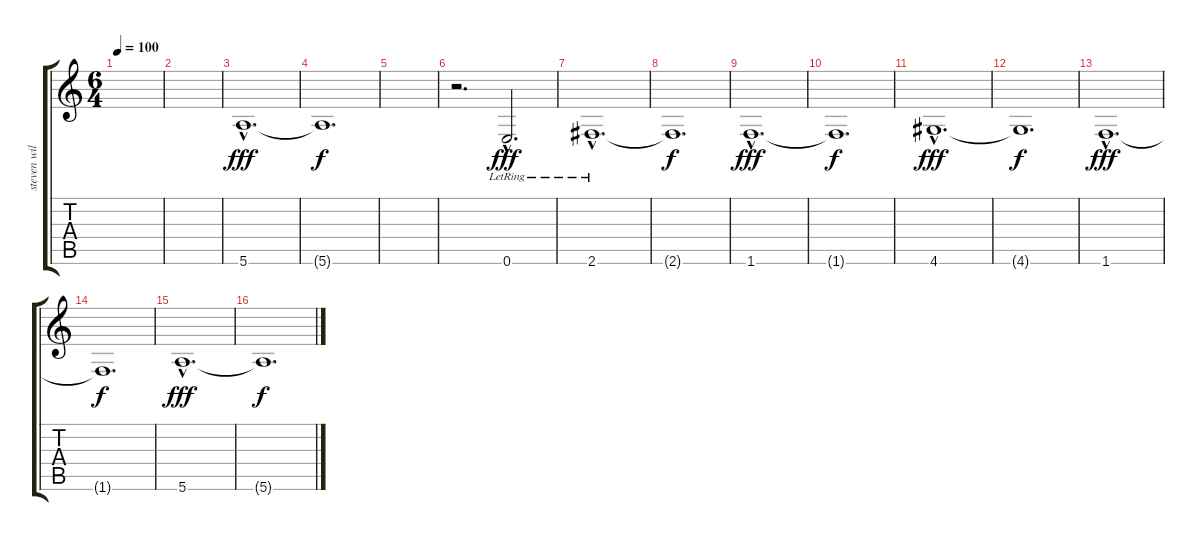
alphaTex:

\track ("steven wilson" "steven wil") {instrument overdrivenguitar bank 255}
\staff {score tabs}
\tuning (E4 B3 G3 D3 A2 E2) {hide}
\ts (6 4)
\tempo 100
\clef g2
\ks c
|
|
5.6{hac}.1{d dy fff} |
5.6{t}.1{d dy f} |
|
r.2{d} 0.6{hac lr}.2{d dy fff} |
2.6{hac lr}.1{d} |
2.6{t}.1{d dy f} |
1.6{hac}.1{d dy fff} |
1.6{t}.1{d dy f} |
4.6{hac}.1{d dy fff} |
4.6{t}.1{d dy f} |
1.6{hac}.1{d dy fff} |
1.6{t}.1{d dy f} |
5.6{hac}.1{d dy fff} |
5.6{t}.1{d dy f}
